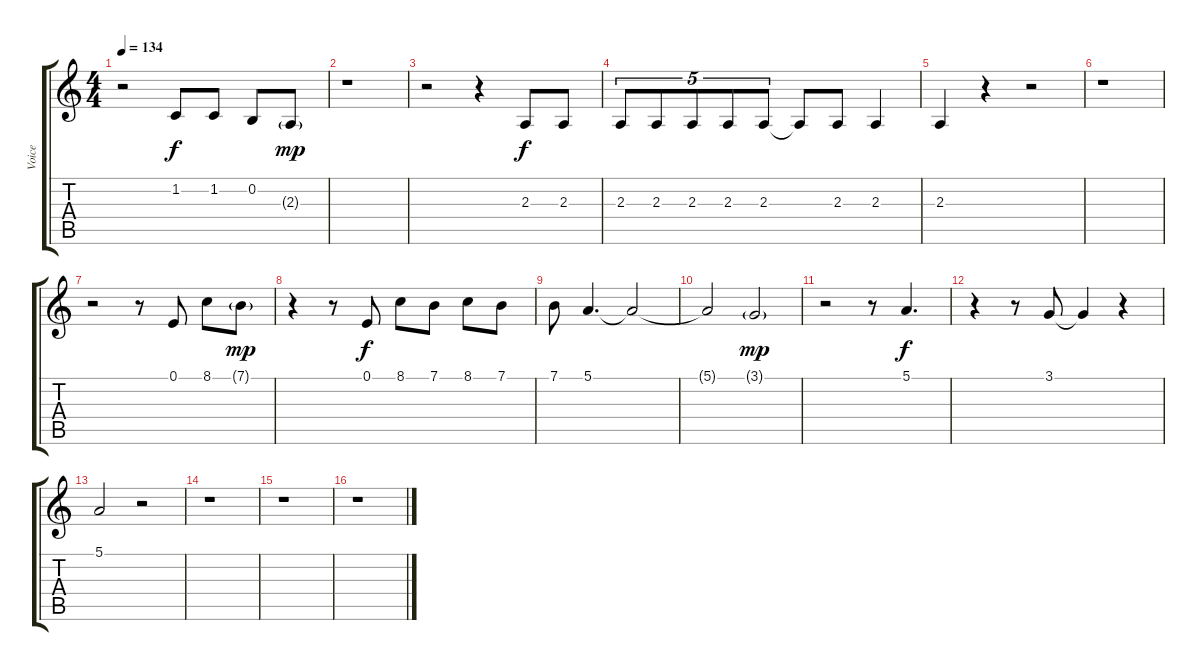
\track ("Voice" "Voice") {instrument altosax}
\staff {score tabs}
\tuning (E4 B3 G3 D3 A2 E2) {hide}
\ts (4 4)
\tempo 134
\clef g2
\ks c
r.2{dy f} 1.2.8 1.2.8 0.2.8 2.3{g}.8{dy mp} |
r.1 |
r.2 r.4 2.3.8{dy f} 2.3.8 |
2.3.8{tu (5 4)} 2.3.8{tu (5 4)} 2.3.8{tu (5 4)} 2.3.8{tu (5 4)} 2.3.8{tu (5 4)} 2.3{t}.8 2.3.8 2.3.4 |
2.3.4 r.4 r.2 |
r.1 |
r.2 r.8 0.1.8 8.1.8 7.1{g}.8{dy mp} |
r.4 r.8 0.1.8{dy f} 8.1.8 7.1.8 8.1.8 7.1.8 |
7.1.8 5.1.4{d} 5.1{t}.2 |
5.1{t}.2 3.1{g}.2{dy mp} |
r.2 r.8 5.1.4{d dy f} |
r.4 r.8 3.1.8 3.1{t}.4 r.4 |
5.1.2 r.2 |
r.1 |
r.1 |
r.1
